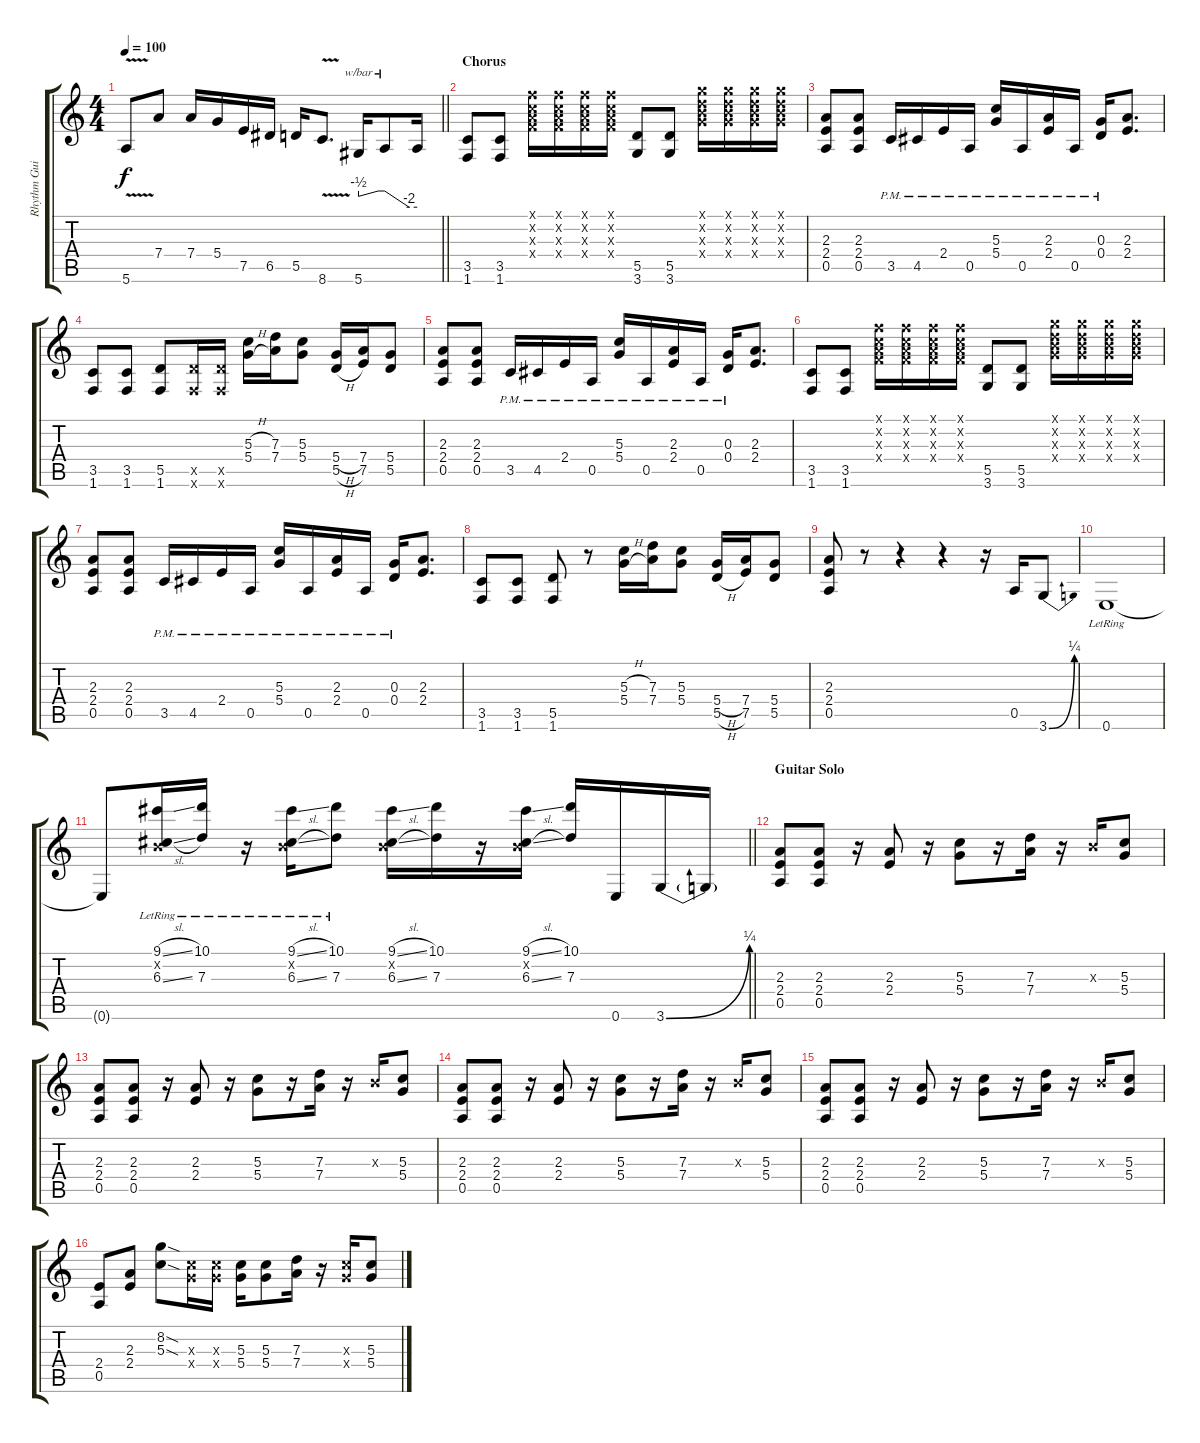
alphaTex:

\track ("Rhythm Guitar" "Rhythm Gui") {instrument distortionguitar}
\staff {score tabs}
\tuning (E4 B3 G3 D3 A2 E2) {hide}
\ts (4 4)
\tempo 100
\clef g2
\barLineRight lightlight
\ks c
5.6{v}.8{dy f} 7.4.8 7.4.16 5.4.16 7.5.16 6.5.16 5.5.16 8.6{v}.8{d} 5.6.16{tbe (custom default 0 -2 45 0 60 0)} 5.6{t}.8{tbe (custom default 0 0 45 -8 60 -8)} 5.6{t}.16 |
\section ("" "Chorus")
(3.5 1.6).8 (3.5 1.6).8 (1.1{x} 1.2{x} 2.3{x} 3.4{x}).16 (1.1{x} 1.2{x} 2.3{x} 3.4{x}).16 (1.1{x} 1.2{x} 2.3{x} 3.4{x}).16 (1.1{x} 1.2{x} 2.3{x} 3.4{x}).16 (5.5 3.6).8 (5.5 3.6).8 (3.1{x} 3.2{x} 4.3{x} 5.4{x}).16 (3.1{x} 3.2{x} 4.3{x} 5.4{x}).16 (3.1{x} 3.2{x} 4.3{x} 5.4{x}).16 (3.1{x} 3.2{x} 4.3{x} 5.4{x}).16 |
(2.3 2.4 0.5).8 (2.3 2.4 0.5).8 3.5{pm}.16 4.5{pm}.16 2.4{pm}.16 0.5{pm}.16 (5.3{pm} 5.4{pm}).16 0.5{pm}.16 (2.3{pm} 2.4{pm}).16 0.5{pm}.16 (0.3{pm} 0.4{pm}).16 (2.3 2.4).8{d} |
(3.5 1.6).8 (3.5 1.6).8 (5.5 1.6).8 (5.5{x} 1.6{x}).16 (5.5{x} 1.6{x}).16 (5.3{h} 5.4{h}).16 (7.3 7.4).16 (5.3 5.4).8 (5.4{h} 5.5{h}).16 (7.4 7.5).16 (5.4 5.5).8 |
(2.3 2.4 0.5).8 (2.3 2.4 0.5).8 3.5{pm}.16 4.5{pm}.16 2.4{pm}.16 0.5{pm}.16 (5.3{pm} 5.4{pm}).16 0.5{pm}.16 (2.3{pm} 2.4{pm}).16 0.5{pm}.16 (0.3{pm} 0.4{pm}).16 (2.3 2.4).8{d} |
(3.5 1.6).8 (3.5 1.6).8 (1.1{x} 1.2{x} 2.3{x} 3.4{x}).16 (1.1{x} 1.2{x} 2.3{x} 3.4{x}).16 (1.1{x} 1.2{x} 2.3{x} 3.4{x}).16 (1.1{x} 1.2{x} 2.3{x} 3.4{x}).16 (5.5 3.6).8 (5.5 3.6).8 (3.1{x} 3.2{x} 4.3{x} 5.4{x}).16 (3.1{x} 3.2{x} 4.3{x} 5.4{x}).16 (3.1{x} 3.2{x} 4.3{x} 5.4{x}).16 (3.1{x} 3.2{x} 4.3{x} 5.4{x}).16 |
(2.3 2.4 0.5).8 (2.3 2.4 0.5).8 3.5{pm}.16 4.5{pm}.16 2.4{pm}.16 0.5{pm}.16 (5.3{pm} 5.4{pm}).16 0.5{pm}.16 (2.3{pm} 2.4{pm}).16 0.5{pm}.16 (0.3{pm} 0.4{pm}).16 (2.3 2.4).8{d} |
(3.5 1.6).8 (3.5 1.6).8 (5.5 1.6).8 r.8 (5.3{h} 5.4{h}).16 (7.3 7.4).16 (5.3 5.4).8 (5.4{h} 5.5{h}).16 (7.4 7.5).16 (5.4 5.5).8 |
(2.3 2.4 0.5).8 r.8 r.4 r.4 r.16 0.5.16 3.6{be (bend 0 0 60 1)}.8 |
0.6{lr}.1 |
\barLineRight lightlight
0.6{t}.8 (9.1{sl lr} 0.2{x} 6.3{sl lr}).16 (10.1{lr} 7.3{lr}).16 r.16 (9.1{sl lr} 0.2{x} 6.3{sl lr}).16 (10.1{lr} 7.3{lr}).8 (9.1{sl} 0.2{x} 6.3{sl}).16 (10.1 7.3).16 r.16 (9.1{sl} 0.2{x} 6.3{sl}).16 (10.1 7.3).16 0.6.16 3.6{be (bend 0 0 60 1)}.16 3.6{t}.16 |
\section ("" "Guitar Solo")
(2.3 2.4 0.5).8 (2.3 2.4 0.5).8 r.16 (2.3 2.4).8 r.16 (5.3 5.4).8 r.16 (7.3 7.4).16 r.16 4.3{x}.16 (5.3 5.4).8 |
(2.3 2.4 0.5).8 (2.3 2.4 0.5).8 r.16 (2.3 2.4).8 r.16 (5.3 5.4).8 r.16 (7.3 7.4).16 r.16 4.3{x}.16 (5.3 5.4).8 |
(2.3 2.4 0.5).8 (2.3 2.4 0.5).8 r.16 (2.3 2.4).8 r.16 (5.3 5.4).8 r.16 (7.3 7.4).16 r.16 4.3{x}.16 (5.3 5.4).8 |
(2.3 2.4 0.5).8 (2.3 2.4 0.5).8 r.16 (2.3 2.4).8 r.16 (5.3 5.4).8 r.16 (7.3 7.4).16 r.16 4.3{x}.16 (5.3 5.4).8 |
(2.4 0.5).8 (2.3 2.4).8 (8.2{sod} 5.3{sod}).8 (5.3{x} 5.4{x}).16 (5.3{x} 5.4{x}).16 (5.3 5.4).16 (5.3 5.4).8 (7.3 7.4).16 r.16 (5.3{x} 5.4{x}).16 (5.3 5.4).8
